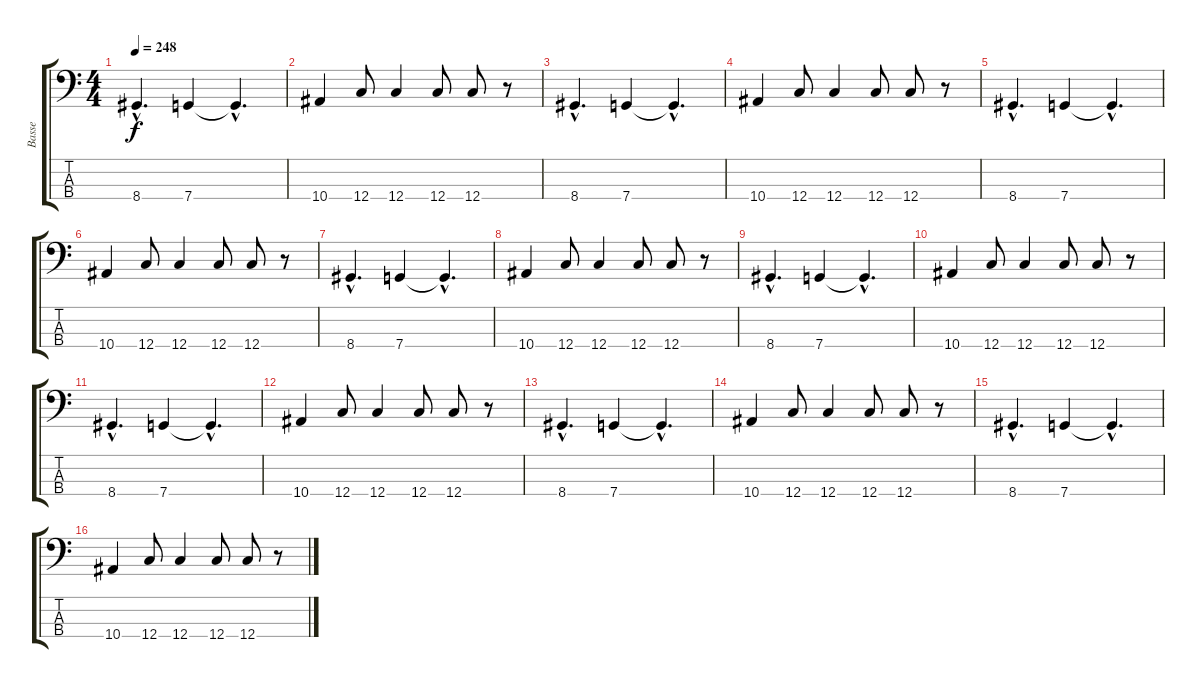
\track ("Basse" "Basse") {instrument electricbasspick}
\staff {score tabs}
\tuning (F2 C2 G1 C1) {hide}
\ts (4 4)
\tempo 248
\clef f4
\ks c
8.4{hac}.4{d dy f} 7.4.4 7.4{hac t}.4{d} |
10.4.4 12.4.8 12.4.4 12.4.8 12.4.8 r.8 |
8.4{hac}.4{d} 7.4.4 7.4{hac t}.4{d} |
10.4.4 12.4.8 12.4.4 12.4.8 12.4.8 r.8 |
8.4{hac}.4{d} 7.4.4 7.4{hac t}.4{d} |
10.4.4 12.4.8 12.4.4 12.4.8 12.4.8 r.8 |
8.4{hac}.4{d} 7.4.4 7.4{hac t}.4{d} |
10.4.4 12.4.8 12.4.4 12.4.8 12.4.8 r.8 |
8.4{hac}.4{d} 7.4.4 7.4{hac t}.4{d} |
10.4.4 12.4.8 12.4.4 12.4.8 12.4.8 r.8 |
8.4{hac}.4{d} 7.4.4 7.4{hac t}.4{d} |
10.4.4 12.4.8 12.4.4 12.4.8 12.4.8 r.8 |
8.4{hac}.4{d} 7.4.4 7.4{hac t}.4{d} |
10.4.4 12.4.8 12.4.4 12.4.8 12.4.8 r.8 |
8.4{hac}.4{d} 7.4.4 7.4{hac t}.4{d} |
10.4.4 12.4.8 12.4.4 12.4.8 12.4.8 r.8
